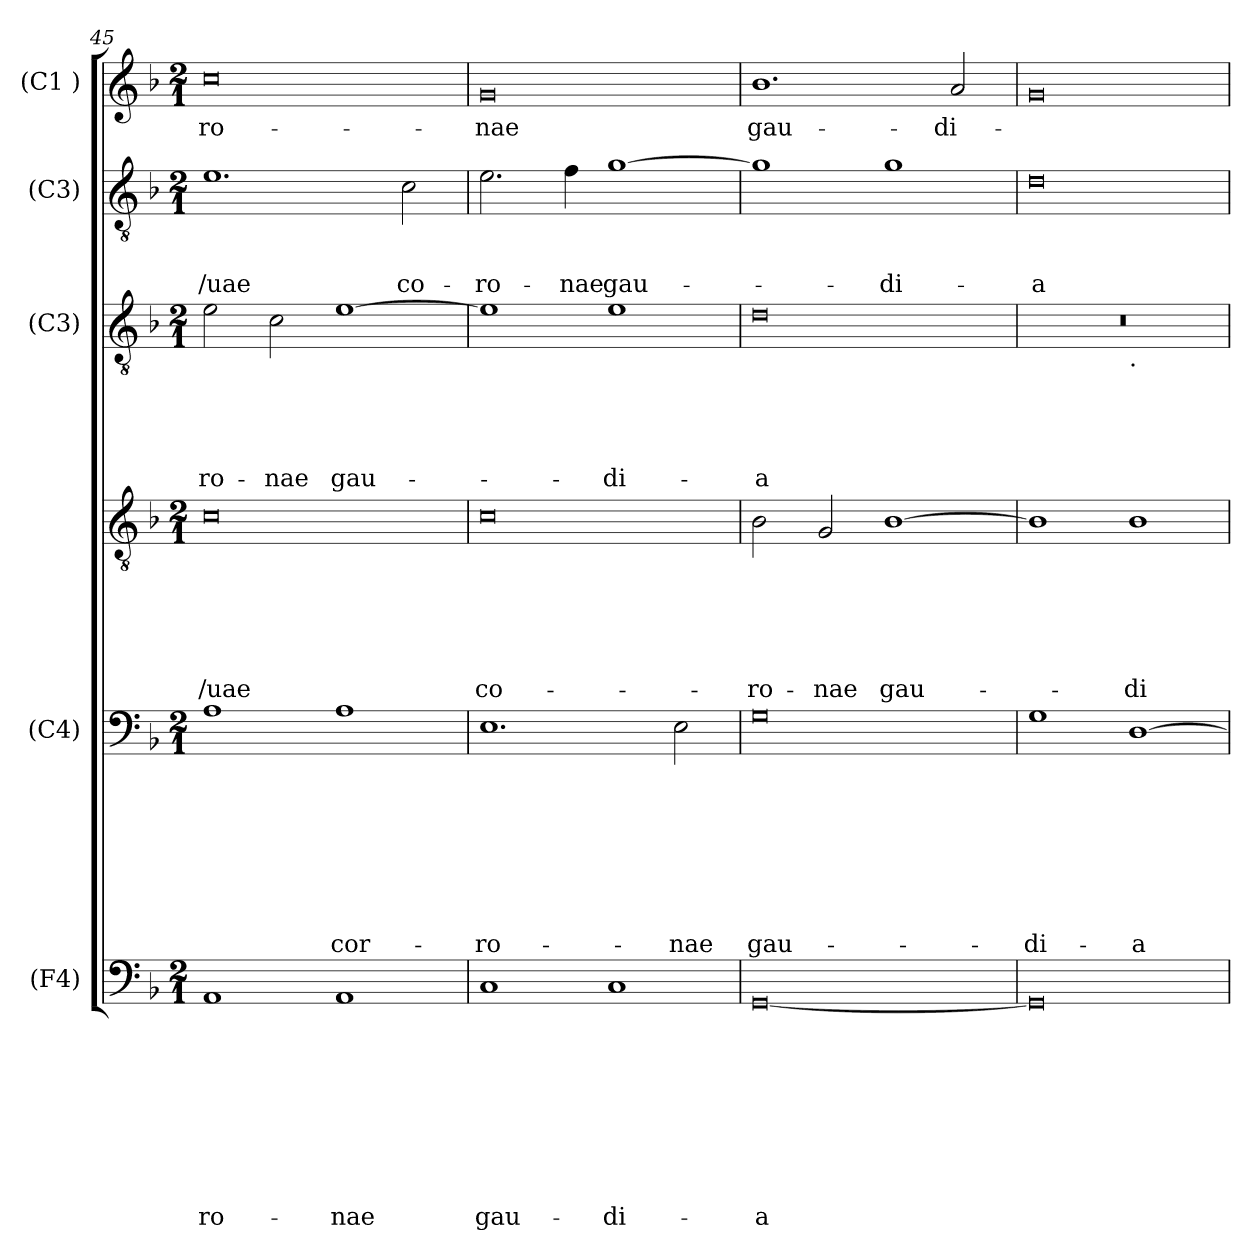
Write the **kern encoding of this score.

**kern	**text	**text	**text	**text	**text	**text	**text	**text	**text	**kern	**text	**text	**text	**text	**text	**text	**text	**text	**kern	**text	**text	**text	**text	**text	**text	**kern	**text	**text	**text	**text	**text	**kern	**text	**text	**text	**kern	**text
*part6	*part6	*part6	*part6	*part6	*part6	*part6	*part6	*part6	*part6	*part5	*part5	*part5	*part5	*part5	*part5	*part5	*part5	*part5	*part4	*part4	*part4	*part4	*part4	*part4	*part4	*part3	*part3	*part3	*part3	*part3	*part3	*part2	*part2	*part2	*part2	*part1	*part1
*staff6	*staff6	*staff6	*staff6	*staff6	*staff6	*staff6	*staff6	*staff6	*staff6	*staff5	*staff5	*staff5	*staff5	*staff5	*staff5	*staff5	*staff5	*staff5	*staff4	*staff4	*staff4	*staff4	*staff4	*staff4	*staff4	*staff3	*staff3	*staff3	*staff3	*staff3	*staff3	*staff2	*staff2	*staff2	*staff2	*staff1	*staff1
*I"(F4)	*	*	*	*	*	*	*	*	*	*I"(C4)	*	*	*	*	*	*	*	*	*	*	*	*	*	*	*	*I"(C3)	*	*	*	*	*	*I"(C3)	*	*	*	*I"(C1 )	*
!!LO:LB:g=z
*clefF4	*	*	*	*	*	*	*	*	*	*clefF4	*	*	*	*	*	*	*	*	*clefGv2	*	*	*	*	*	*	*clefGv2	*	*	*	*	*	*clefGv2	*	*	*	*clefG2	*
*k[b-]	*	*	*	*	*	*	*	*	*	*k[b-]	*	*	*	*	*	*	*	*	*k[b-]	*	*	*	*	*	*	*k[b-]	*	*	*	*	*	*k[b-]	*	*	*	*k[b-]	*
*F:	*	*	*	*	*	*	*	*	*	*F:	*	*	*	*	*	*	*	*	*F:	*	*	*	*	*	*	*F:	*	*	*	*	*	*F:	*	*	*	*F:	*
*M2/1	*	*	*	*	*	*	*	*	*	*M2/1	*	*	*	*	*	*	*	*	*M2/1	*	*	*	*	*	*	*M2/1	*	*	*	*	*	*M2/1	*	*	*	*M2/1	*
=45	=45	=45	=45	=45	=45	=45	=45	=45	=45	=45	=45	=45	=45	=45	=45	=45	=45	=45	=45	=45	=45	=45	=45	=45	=45	=45	=45	=45	=45	=45	=45	=45	=45	=45	=45	=45	=45
!	!	!	!	!	!	!	!	!	!LO:LY:b	!	!	!	!	!	!	!	!	!	!	!	!	!	!	!	!LO:LY:b	!	!	!	!	!	!LO:LY:b	!	!	!	!LO:LY:b	!	!LO:LY:b:rj
1AA	.	.	.	.	.	.	.	.	-ro-	1A	.	.	.	.	.	.	.	.	0c	.	.	.	.	.	/uae	2e\	.	.	.	.	-ro-	1.e	.	.	/uae	0cc	-ro-
!	!	!	!	!	!	!	!	!	!	!	!	!	!	!	!	!	!	!	!	!	!	!	!	!	!	!	!	!	!	!	!LO:LY:b	!	!	!	!	!	!
.	.	.	.	.	.	.	.	.	.	.	.	.	.	.	.	.	.	.	.	.	.	.	.	.	.	2c\	.	.	.	.	-nae	.	.	.	.	.	.
!	!	!	!	!	!	!	!	!	!LO:LY:b	!	!	!	!	!	!	!	!	!LO:LY:b	!	!	!	!	!	!	!	!	!	!	!	!	!LO:LY:b	!	!	!	!	!	!
1AA	.	.	.	.	.	.	.	.	-nae	1A	.	.	.	.	.	.	.	cor-	.	.	.	.	.	.	.	[>1e	.	.	.	.	gau-	.	.	.	.	.	.
!	!	!	!	!	!	!	!	!	!	!	!	!	!	!	!	!	!	!	!	!	!	!	!	!	!	!	!	!	!	!	!	!	!	!	!LO:LY:b	!	!
.	.	.	.	.	.	.	.	.	.	.	.	.	.	.	.	.	.	.	.	.	.	.	.	.	.	.	.	.	.	.	.	2c\	.	.	co-	.	.
=46	=46	=46	=46	=46	=46	=46	=46	=46	=46	=46	=46	=46	=46	=46	=46	=46	=46	=46	=46	=46	=46	=46	=46	=46	=46	=46	=46	=46	=46	=46	=46	=46	=46	=46	=46	=46	=46
!	!	!	!	!	!	!	!	!	!LO:LY:b	!	!	!	!	!	!	!	!	!LO:LY:b	!	!	!	!	!	!	!LO:LY:b:rj	!	!	!	!	!	!	!	!	!	!LO:LY:b	!	!LO:LY:b
1C	.	.	.	.	.	.	.	.	gau-	1.E	.	.	.	.	.	.	.	-ro-	0c	.	.	.	.	.	co-	1e]	.	.	.	.	.	2.e\	.	.	-ro-	0g	-nae
!	!	!	!	!	!	!	!	!	!	!	!	!	!	!	!	!	!	!	!	!	!	!	!	!	!	!	!	!	!	!	!	!	!	!	!LO:LY:b	!	!
.	.	.	.	.	.	.	.	.	.	.	.	.	.	.	.	.	.	.	.	.	.	.	.	.	.	.	.	.	.	.	.	4f\	.	.	-nae	.	.
!	!	!	!	!	!	!	!	!	!LO:LY:b	!	!	!	!	!	!	!	!	!	!	!	!	!	!	!	!	!	!	!	!	!	!LO:LY:b	!	!	!	!LO:LY:b	!	!
1C	.	.	.	.	.	.	.	.	-di-	.	.	.	.	.	.	.	.	.	.	.	.	.	.	.	.	1e	.	.	.	.	-di-	[>1g	.	.	gau-	.	.
!	!	!	!	!	!	!	!	!	!	!	!	!	!	!	!	!	!	!LO:LY:b	!	!	!	!	!	!	!	!	!	!	!	!	!	!	!	!	!	!	!
.	.	.	.	.	.	.	.	.	.	2E\	.	.	.	.	.	.	.	-nae	.	.	.	.	.	.	.	.	.	.	.	.	.	.	.	.	.	.	.
=47	=47	=47	=47	=47	=47	=47	=47	=47	=47	=47	=47	=47	=47	=47	=47	=47	=47	=47	=47	=47	=47	=47	=47	=47	=47	=47	=47	=47	=47	=47	=47	=47	=47	=47	=47	=47	=47
!	!	!	!	!	!	!	!	!	!LO:LY:b:rj	!	!	!	!	!	!	!	!	!LO:LY:b	!	!	!	!	!	!	!LO:LY:b	!	!	!	!	!	!LO:LY:b:rj	!	!	!	!	!	!LO:LY:b
[<0GG	.	.	.	.	.	.	.	.	-a	0G	.	.	.	.	.	.	.	gau-	2B-\	.	.	.	.	.	-ro-	0d	.	.	.	.	-a	1g]	.	.	.	1.b-	gau-
!	!	!	!	!	!	!	!	!	!	!	!	!	!	!	!	!	!	!	!	!	!	!	!	!	!LO:LY:b	!	!	!	!	!	!	!	!	!	!	!	!
.	.	.	.	.	.	.	.	.	.	.	.	.	.	.	.	.	.	.	2G/	.	.	.	.	.	-nae	.	.	.	.	.	.	.	.	.	.	.	.
!	!	!	!	!	!	!	!	!	!	!	!	!	!	!	!	!	!	!	!	!	!	!	!	!	!LO:LY:b	!	!	!	!	!	!	!	!	!	!LO:LY:b	!	!
.	.	.	.	.	.	.	.	.	.	.	.	.	.	.	.	.	.	.	[>1B-	.	.	.	.	.	gau-	.	.	.	.	.	.	1g	.	.	-di-	.	.
!	!	!	!	!	!	!	!	!	!	!	!	!	!	!	!	!	!	!	!	!	!	!	!	!	!	!	!	!	!	!	!	!	!	!	!	!	!LO:LY:b
.	.	.	.	.	.	.	.	.	.	.	.	.	.	.	.	.	.	.	.	.	.	.	.	.	.	.	.	.	.	.	.	.	.	.	.	2a/	-di-
=48	=48	=48	=48	=48	=48	=48	=48	=48	=48	=48	=48	=48	=48	=48	=48	=48	=48	=48	=48	=48	=48	=48	=48	=48	=48	=48	=48	=48	=48	=48	=48	=48	=48	=48	=48	=48	=48
!	!	!	!	!	!	!	!	!	!	!	!	!	!	!	!	!	!	!LO:LY:b	!	!	!	!	!	!	!	!	!	!	!	!	!	!	!	!	!LO:LY:b:rj	!	!
*	*	*	*	*	*	*	*	*	*	*	*	*	*	*	*	*	*	*	*	*	*	*	*	*	*	*^	*	*	*	*	*	*	*	*	*	*	*
0GG]	.	.	.	.	.	.	.	.	.	1G	.	.	.	.	.	.	.	-di-	1B-]	.	.	.	.	.	.	0r	1ryy	.	.	.	.	.	0d	.	.	-a	0g	.
!	!	!	!	!	!	!	!	!	!	!	!	!	!	!	!	!	!	!	!	!	!	!	!	!	!	!	!LO:TX:b:t=.	!	!	!	!	!	!	!	!	!	!	!
!	!	!	!	!	!	!	!	!	!	!	!	!	!	!	!	!	!	!LO:LY:b:rj	!	!	!	!	!	!	!LO:LY:b	!	!	!	!	!	!	!	!	!	!	!	!	!
.	.	.	.	.	.	.	.	.	.	[>1D	.	.	.	.	.	.	.	-a	1B-	.	.	.	.	.	-di-	.	1ryy	.	.	.	.	.	.	.	.	.	.	.
*	*	*	*	*	*	*	*	*	*	*	*	*	*	*	*	*	*	*	*	*	*	*	*	*	*	*v	*v	*	*	*	*	*	*	*	*	*	*	*
=	=	=	=	=	=	=	=	=	=	=	=	=	=	=	=	=	=	=	=	=	=	=	=	=	=	=	=	=	=	=	=	=	=	=	=	=	=
*-	*-	*-	*-	*-	*-	*-	*-	*-	*-	*-	*-	*-	*-	*-	*-	*-	*-	*-	*-	*-	*-	*-	*-	*-	*-	*-	*-	*-	*-	*-	*-	*-	*-	*-	*-	*-	*-
